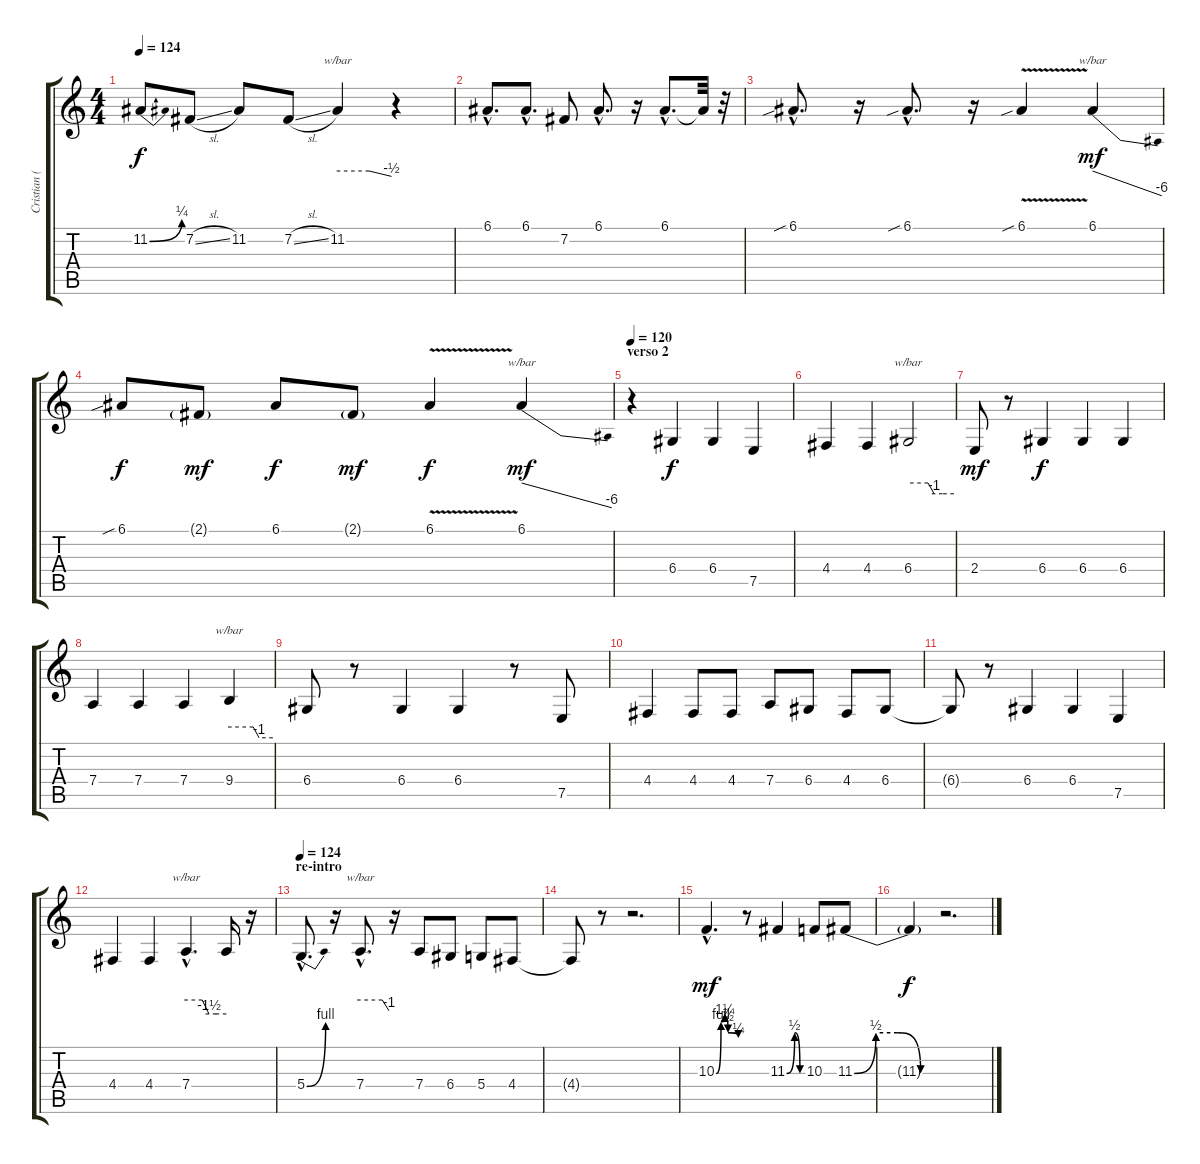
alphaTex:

\track ("Cristian (voz)" "Cristian (") {instrument lead6voice}
\staff {score tabs}
\tuning (E4 B3 G3 D3 A2 E2) {hide}
\ts (4 4)
\tempo 124
\clef g2
\ks c
11.2{be (bend 0 0 60 1)}.8{dy f} 7.2{sl}.8 11.2.8 7.2{sl}.8 11.2.4{tbe (custom default 0 0 35 0 60 -2)} r.4 |
6.1{hac}.8{d} 6.1{hac}.8{d} 7.2.8 6.1{hac}.8{d} r.16 6.1{hac}.8{d} 6.1{t}.32 r.32 |
6.1{sib hac}.8{d} r.16 6.1{sib hac}.8{d} r.16 6.1{v sib}.4 6.1.4{tbe (dive default 0 0 60 -24) dy mf} |
6.1{sib}.8{dy f} 2.1{g}.8{dy mf} 6.1.8{dy f} 2.1{g}.8{dy mf} 6.1{v}.4{dy f} 6.1.4{tbe (dive default 0 0 60 -24) dy mf} |
\section ("" "verso 2")
\tempo 120
r.4 6.4.4{dy f} 6.4.4 7.5.4 |
4.4.4 4.4.4 6.4.2{tbe (custom default 0 0 26 0 34 -4 45 -4 60 -4)} |
2.4.8{dy mf} r.8 6.4.4{dy f} 6.4.4 6.4.4 |
7.4.4 7.4.4 7.4.4 9.4.4{tbe (custom default 0 0 33 0 41 -4 60 -4)} |
6.4.8 r.8 6.4.4 6.4.4 r.8 7.5.8 |
4.4.4 4.4.8 4.4.8 7.4.8 6.4.8 4.4.8 6.4.8 |
6.4{t}.8 r.8 6.4.4 6.4.4 7.5.4 |
4.4.4 4.4.4 7.4{hac}.4{d tbe (custom default 0 0 24 0 34 -6 45 -6 60 -6)} 7.4{t}.16 r.16 |
\section ("" "re-intro")
\tempo 124
5.4{be (bend 0 0 60 4) hac}.8{d} r.16 7.4{hac}.8{d tbe (custom default 0 0 46 0 60 -4)} r.16 7.4.8 6.4.8 5.4.8 4.4.8 |
4.4{t}.8 r.8 r.2{d} |
10.3{be (custom 0 0 13 4 23 5 32 2 60 1) hac}.4{d dy mf} r.8 11.3{be (custom 0 0 30 2 50 0 60 0)}.4 10.3.8 11.3{be (custom 0 0 15 2 30 2 46 0 60 0)}.8 |
11.3{t}.4{dy f} r.2{d}
